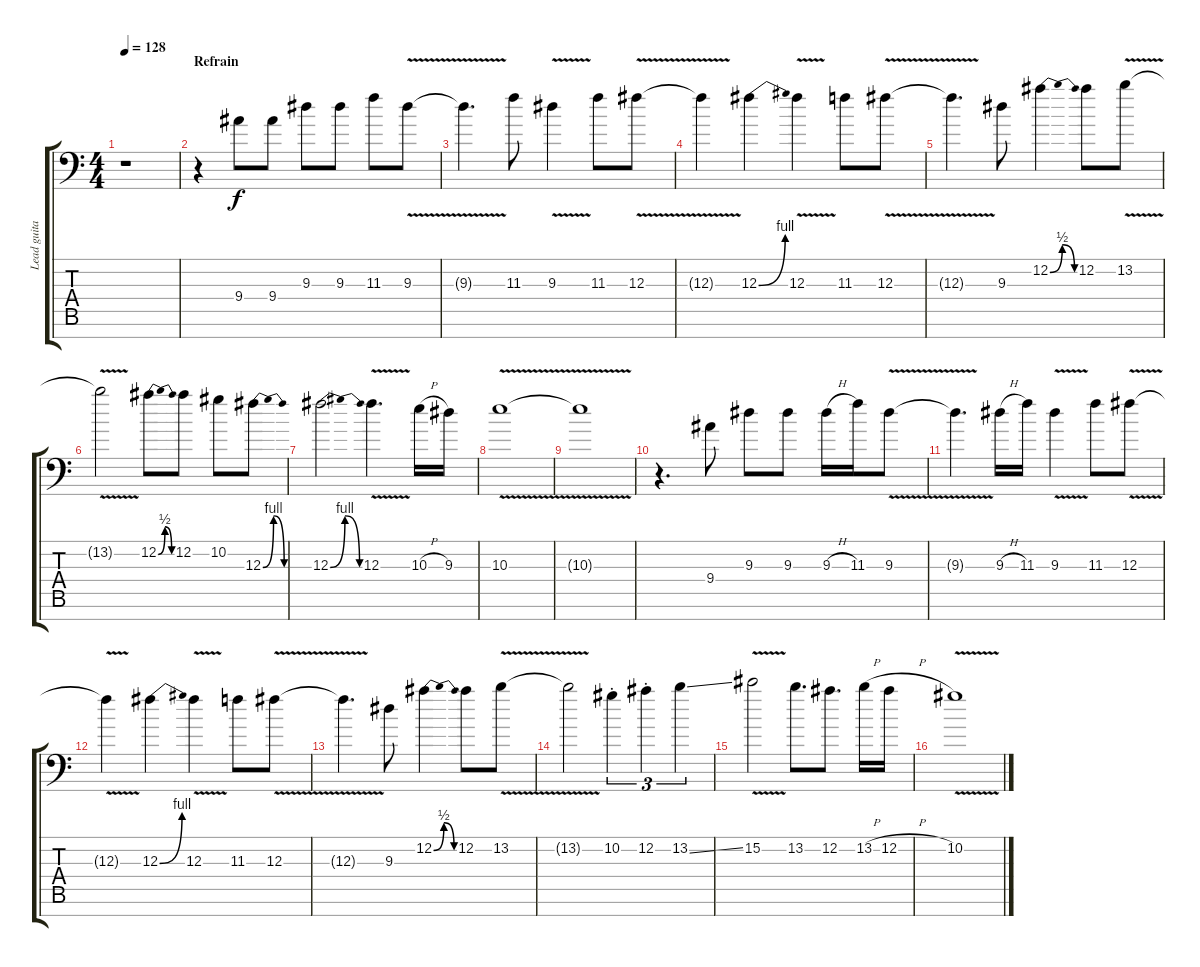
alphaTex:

\track ("Lead guitar 2" "Lead guita") {instrument overdrivenguitar}
\staff {score tabs}
\tuning (Eb4 Bb3 Gb3 Db3 Ab2 Eb2 Bb1) {hide}
\ts (4 4)
\tempo 128
\clef f4
\ks c
r.1{dy f} |
\section ("" "Refrain")
r.4 9.4.8 9.4.8 9.3.8 9.3.8 11.3.8 9.3{v}.8 |
9.3{t}.4{d} 11.3.8 9.3{v}.4 11.3.8 12.3{v}.8 |
12.3{t}.4 12.3{be (bend 0 0 60 4)}.4 12.3{v}.4 11.3.8 12.3{v}.8 |
12.3{t}.4{d} 9.3.8 12.2{be (bendrelease 0 0 15 2 45 2 60 0)}.4 12.2.8 13.2{v}.8 |
13.2{t}.2 12.2{be (bendrelease 0 0 30 2 45 2 60 0)}.8 12.2.8 10.2.8 12.3{be (bendrelease 0 0 15 4 45 4 60 0)}.8 |
12.3{be (bendrelease 0 0 15 4 45 4 60 0)}.2 12.3{v}.4{d} 10.3{h}.16 9.3.16 |
10.3{v}.1 |
10.3{t}.1 |
r.4{d} 9.4.8 9.3.8 9.3.8 9.3{h}.16 11.3.16 9.3{v}.8 |
9.3{t}.4{d} 9.3{h}.16 11.3.16 9.3{v}.4 11.3.8 12.3{v}.8 |
12.3{t}.4 12.3{be (bend 0 0 60 4)}.4 12.3{v}.4 11.3.8 12.3{v}.8 |
12.3{t}.4{d} 9.3.8 12.2{be (bendrelease 0 0 15 2 45 2 60 0)}.4 12.2.8 13.2{v}.8 |
13.2{t}.2 10.2{st}.4{tu (3 2)} 12.2{st}.4{tu (3 2)} 13.2{ss}.4{tu (3 2)} |
15.2{v}.2 13.2.8{d} 12.2.8{d} 13.2{h}.16 12.2{h}.16 |
10.2{v}.1
